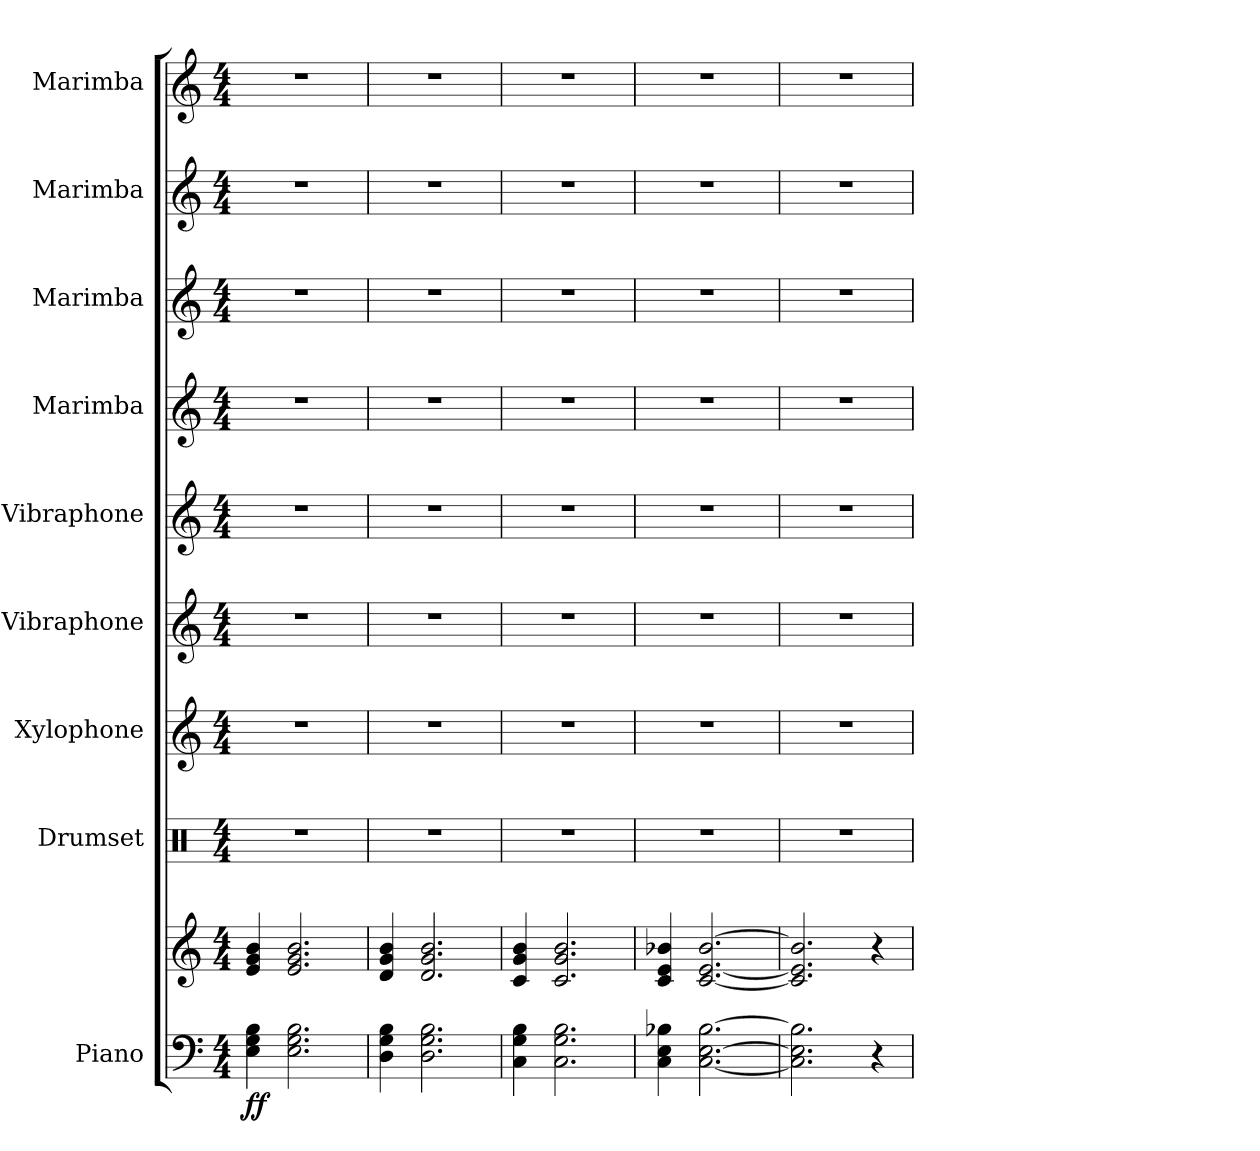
**kern	**kern	**dynam	**kern	**kern	**kern	**kern	**kern	**kern	**kern	**kern
*part9	*part9	*part9	*part8	*part7	*part6	*part5	*part4	*part3	*part2	*part1
*staff10	*staff9	*staff9/10	*staff8	*staff7	*staff6	*staff5	*staff4	*staff3	*staff2	*staff1
*I"Piano	*	*	*I"Drumset	*I"Xylophone	*I"Vibraphone	*I"Vibraphone	*I"Marimba	*I"Marimba	*I"Marimba	*I"Marimba
*I'Pno.	*	*	*I'Drs.	*I'Xyl.	*I'Vib.	*I'Vib.	*I'Mrm.	*I'Mrm.	*I'Mrm.	*I'Mrm.
*clefF4	*clefG2	*	*clefX	*clefG2	*clefG2	*clefG2	*clefG2	*clefG2	*clefG2	*clefG2
*	*	*	*	*ITrd-7c-12	*	*	*	*	*	*
*k[]	*k[]	*	*k[]	*k[]	*k[]	*k[]	*k[]	*k[]	*k[]	*k[]
*M4/4	*M4/4	*	*M4/4	*M4/4	*M4/4	*M4/4	*M4/4	*M4/4	*M4/4	*M4/4
*MM112	*MM112	*	*MM112	*MM112	*MM112	*MM112	*MM112	*MM112	*MM112	*MM112
=1	=1	=1	=1	=1	=1	=1	=1	=1	=1	=1
!	!	!LO:DY:b=2	!	!	!	!	!	!	!	!
!	!	!LO:DY:n=1:b	!	!	!	!	!	!	!	!
4E\ 4G\ 4B\	4e/ 4g/ 4b/	f f	1r	1r	1r	1r	1r	1r	1r	1r
2.E\ 2.G\ 2.B\	2.e/ 2.g/ 2.b/	.	.	.	.	.	.	.	.	.
=2	=2	=2	=2	=2	=2	=2	=2	=2	=2	=2
4D\ 4G\ 4B\	4d/ 4g/ 4b/	.	1r	1r	1r	1r	1r	1r	1r	1r
2.D\ 2.G\ 2.B\	2.d/ 2.g/ 2.b/	.	.	.	.	.	.	.	.	.
=3	=3	=3	=3	=3	=3	=3	=3	=3	=3	=3
4C\ 4G\ 4B\	4c/ 4g/ 4b/	.	1r	1r	1r	1r	1r	1r	1r	1r
2.C\ 2.G\ 2.B\	2.c/ 2.g/ 2.b/	.	.	.	.	.	.	.	.	.
=4	=4	=4	=4	=4	=4	=4	=4	=4	=4	=4
4C\ 4E\ 4B-X\	4c/ 4e/ 4b-X/	.	1r	1r	1r	1r	1r	1r	1r	1r
[2.C\ [2.E\ [2.B-\	[2.c/ [2.e/ [2.b-/	.	.	.	.	.	.	.	.	.
=5	=5	=5	=5	=5	=5	=5	=5	=5	=5	=5
2.C\] 2.E\] 2.B-\]	2.c/] 2.e/] 2.b-/]	.	1r	1r	1r	1r	1r	1r	1r	1r
4r	4r	.	.	.	.	.	.	.	.	.
=	=	=	=	=	=	=	=	=	=	=
*-	*-	*-	*-	*-	*-	*-	*-	*-	*-	*-
